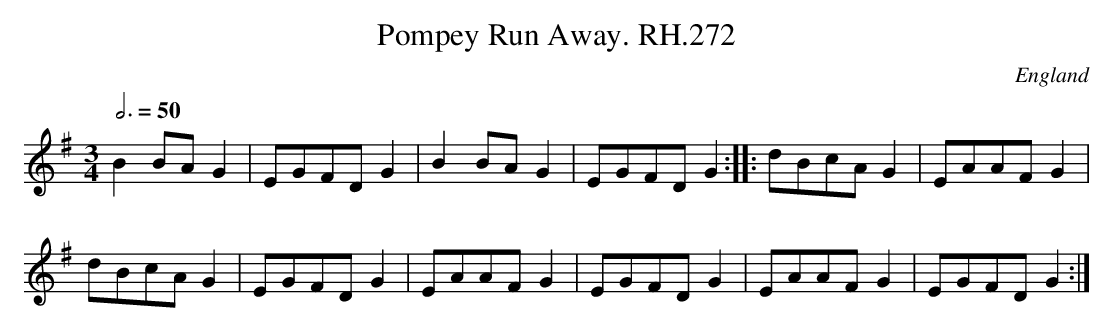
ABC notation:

X:1
T:Pompey Run Away. RH.272
O:England
M:3/4
L:1/8
Q:3/4=50
K:G
B2BA G2|EGFD G2|B2BA G2|EGFD G2:|\
|:dBcA G2|EAAF G2|
dBcA G2|EGFD G2|\
EAAF G2|EGFD G2|EAAF G2|EGFD G2:|
